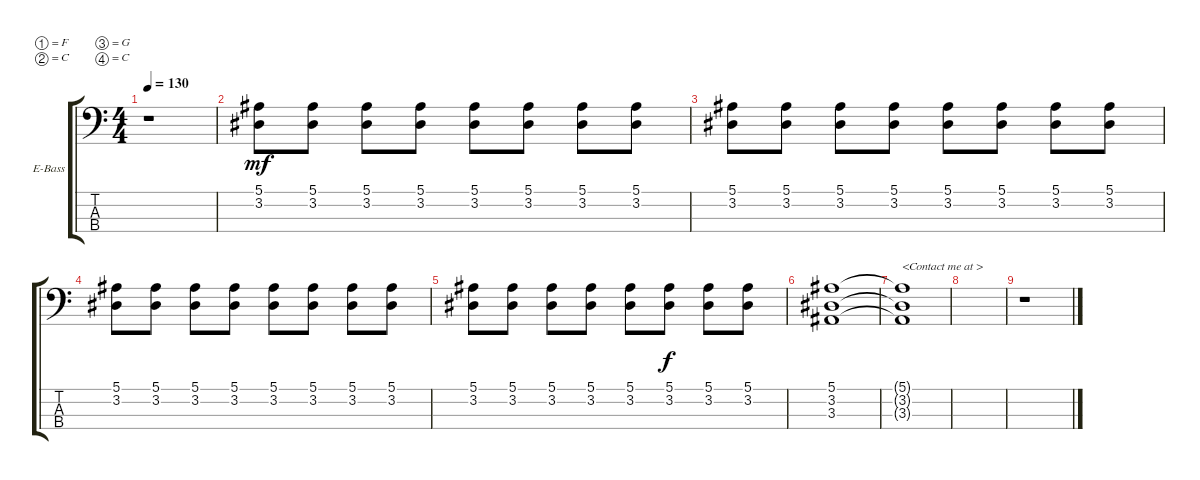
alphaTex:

\bracketExtendMode groupsimilarinstruments
\firstSystemTrackNameOrientation horizontal
\otherSystemsTrackNameOrientation horizontal
\track ("Bass" "E-Bass") {instrument electricbasspick}
\staff {score tabs}
\tuning (F2 C2 G1 C1)
\ts (4 4)
\tempo 130
\clef f4
\ks c
r.1{dy f} |
(5.1 3.2).8{dy mf} (5.1 3.2).8 (5.1 3.2).8 (5.1 3.2).8 (5.1 3.2).8 (5.1 3.2).8 (5.1 3.2).8 (5.1 3.2).8 |
(5.1 3.2).8 (5.1 3.2).8 (5.1 3.2).8 (5.1 3.2).8 (5.1 3.2).8 (5.1 3.2).8 (5.1 3.2).8 (5.1 3.2).8 |
(5.1 3.2).8 (5.1 3.2).8 (5.1 3.2).8 (5.1 3.2).8 (5.1 3.2).8 (5.1 3.2).8 (5.1 3.2).8 (5.1 3.2).8 |
(5.1 3.2).8 (5.1 3.2).8 (5.1 3.2).8 (5.1 3.2).8 (5.1 3.2).8 (5.1 3.2).8{dy f} (5.1 3.2).8 (5.1 3.2).8 |
(5.1 3.2 3.3).1 |
(5.1{t} 3.2{t} 3.3{t}).1{txt "<Contact me at >"} |
|
r.1
